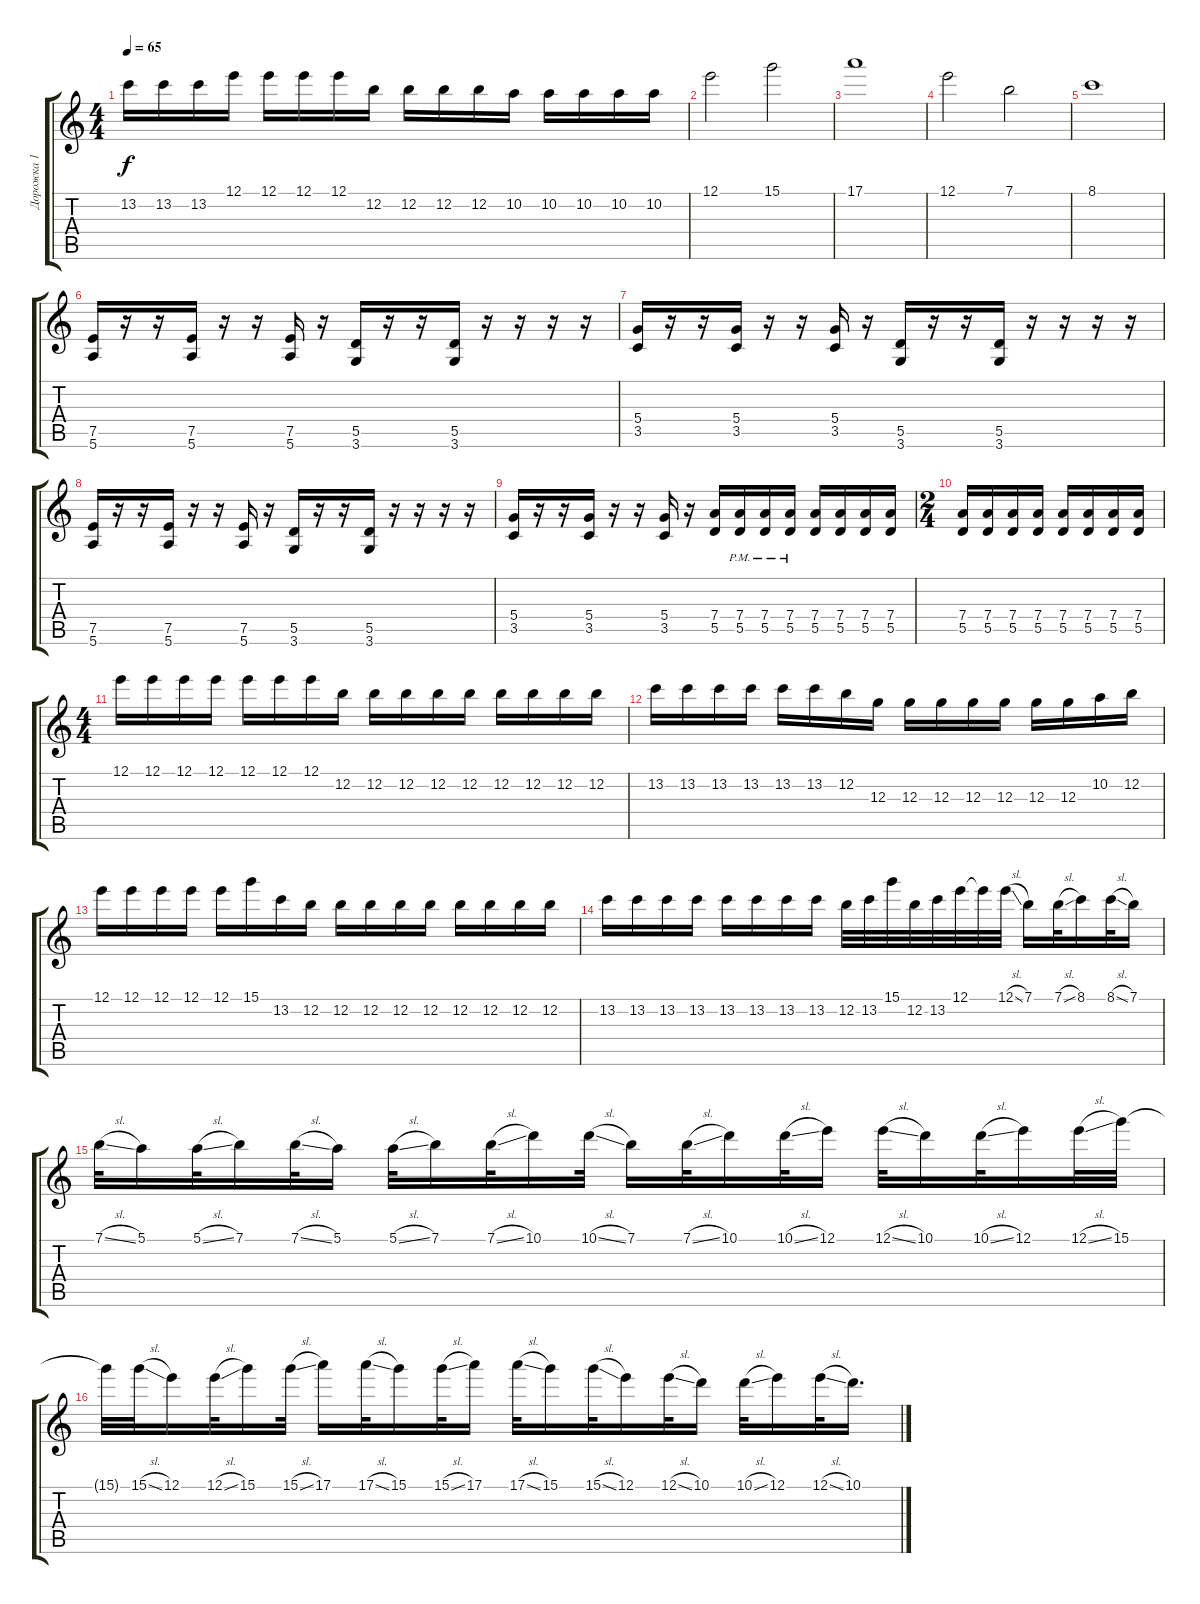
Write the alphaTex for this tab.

\track ("Дорожка 1" "Дорожка 1") {instrument overdrivenguitar}
\staff {score tabs}
\tuning (E4 B3 G3 D3 A2 E2) {hide}
\ts (4 4)
\tempo 65
\clef g2
\ks c
13.2.16{dy f} 13.2.16 13.2.16 12.1.16 12.1.16 12.1.16 12.1.16 12.2.16 12.2.16 12.2.16 12.2.16 10.2.16 10.2.16 10.2.16 10.2.16 10.2.16 |
12.1.2 15.1.2 |
17.1.1 |
12.1.2 7.1.2 |
8.1.1 |
(7.5 5.6).16 r.16 r.16 (7.5 5.6).16 r.16 r.16 (7.5 5.6).16 r.16 (5.5 3.6).16 r.16 r.16 (5.5 3.6).16 r.16 r.16 r.16 r.16 |
(5.4 3.5).16 r.16 r.16 (5.4 3.5).16 r.16 r.16 (5.4 3.5).16 r.16 (5.5 3.6).16 r.16 r.16 (5.5 3.6).16 r.16 r.16 r.16 r.16 |
(7.5 5.6).16 r.16 r.16 (7.5 5.6).16 r.16 r.16 (7.5 5.6).16 r.16 (5.5 3.6).16 r.16 r.16 (5.5 3.6).16 r.16 r.16 r.16 r.16 |
(5.4 3.5).16 r.16 r.16 (5.4 3.5).16 r.16 r.16 (5.4 3.5).16 r.16 (7.4 5.5).16 (7.4{pm} 5.5{pm}).16 (7.4{pm} 5.5{pm}).16 (7.4{pm} 5.5{pm}).16 (7.4 5.5).16 (7.4 5.5).16 (7.4 5.5).16 (7.4 5.5).16 |
\ts (2 4)
(7.4 5.5).16 (7.4 5.5).16 (7.4 5.5).16 (7.4 5.5).16 (7.4 5.5).16 (7.4 5.5).16 (7.4 5.5).16 (7.4 5.5).16 |
\ts (4 4)
12.1.16 12.1.16 12.1.16 12.1.16 12.1.16 12.1.16 12.1.16 12.2.16 12.2.16 12.2.16 12.2.16 12.2.16 12.2.16 12.2.16 12.2.16 12.2.16 |
13.2.16 13.2.16 13.2.16 13.2.16 13.2.16 13.2.16 12.2.16 12.3.16 12.3.16 12.3.16 12.3.16 12.3.16 12.3.16 12.3.16 10.2.16 12.2.16 |
12.1.16 12.1.16 12.1.16 12.1.16 12.1.16 15.1.16 13.2.16 12.2.16 12.2.16 12.2.16 12.2.16 12.2.16 12.2.16 12.2.16 12.2.16 12.2.16 |
13.2.16 13.2.16 13.2.16 13.2.16 13.2.16 13.2.16 13.2.16 13.2.16 12.2.32 13.2.32 15.1.32 12.2.32 13.2.32 12.1.32 12.1{t}.32 12.1{sl}.32 7.1.16 7.1{sl}.32 8.1.16 8.1{sl}.32 7.1.16 |
7.1{sl}.32 5.1.16 5.1{sl}.32 7.1.16 7.1{sl}.32 5.1.16 5.1{sl}.32 7.1.16 7.1{sl}.32 10.1.16 10.1{sl}.32 7.1.16 7.1{sl}.32 10.1.16 10.1{sl}.32 12.1.16 12.1{sl}.32 10.1.16 10.1{sl}.32 12.1.16 12.1{sl}.32 15.1.32 |
15.1{t}.32 15.1{sl}.32 12.1.16 12.1{sl}.32 15.1.16 15.1{sl}.32 17.1.16 17.1{sl}.32 15.1.16 15.1{sl}.32 17.1.16 17.1{sl}.32 15.1.16 15.1{sl}.32 12.1.16 12.1{sl}.32 10.1.16 10.1{sl}.32 12.1.16 12.1{sl}.32 10.1.16{d}
